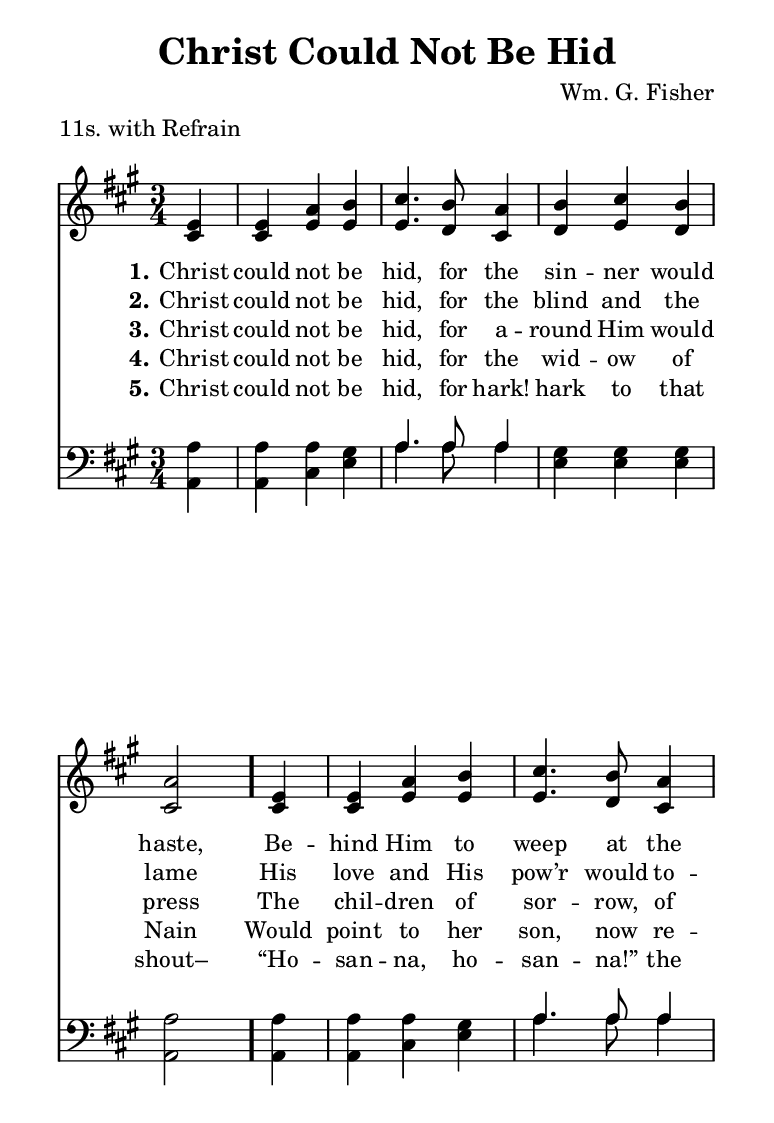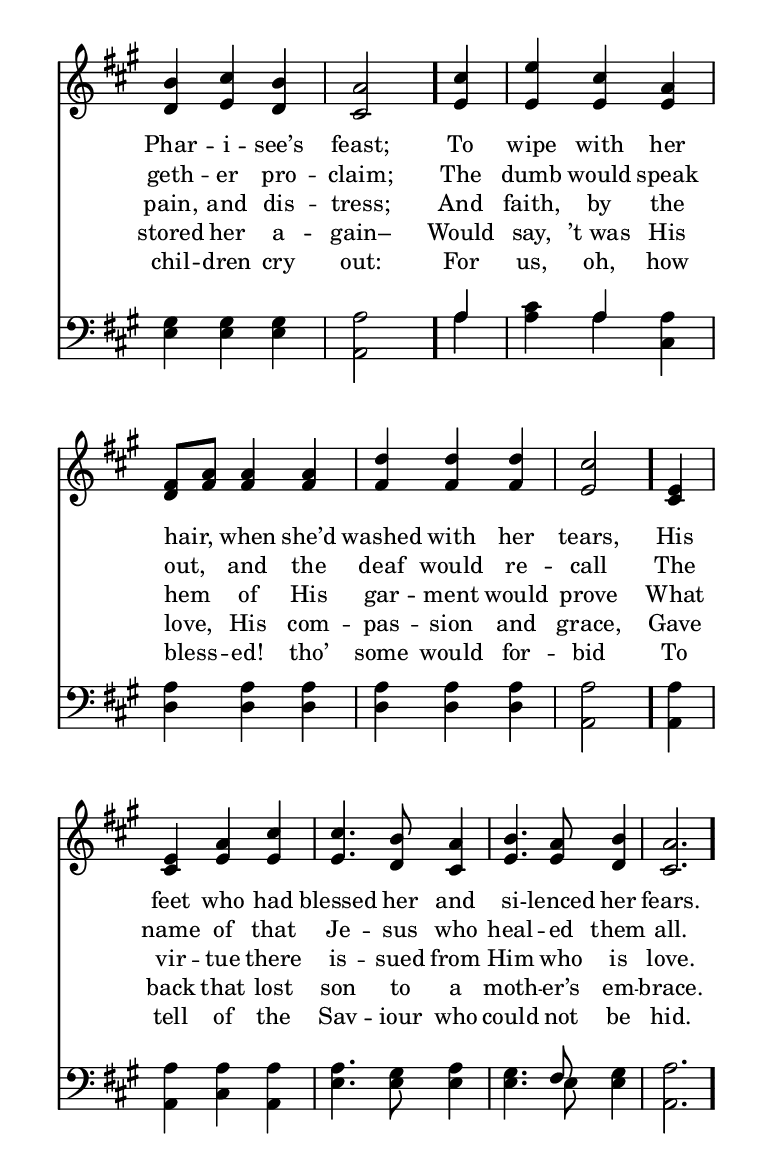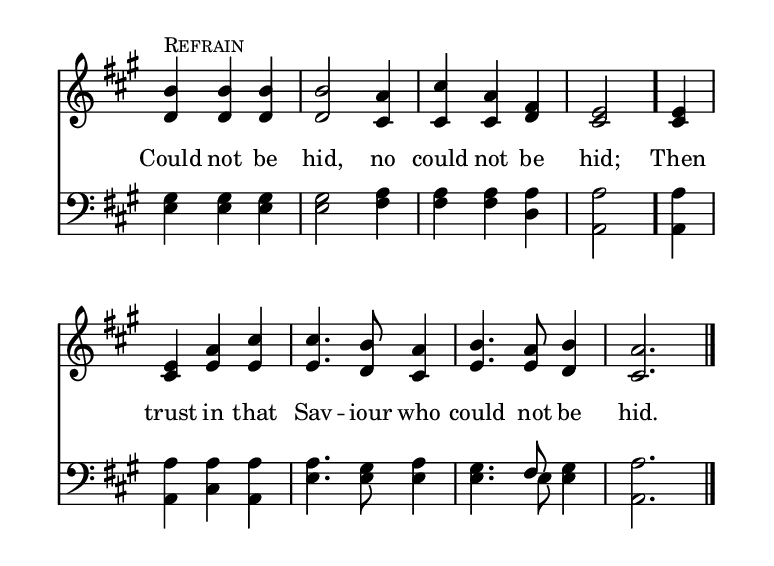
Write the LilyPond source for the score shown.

\include "common/global.ily"
\paper {
  \include "common/paper.ily"
  ragged-last-bottom = ##t
  system-count = #(cond (is-eogsized 5) (#t #f))
  page-count = #(cond (is-eogsized 2) (#t #f))
}

\header{
  %children
  hymnnumber = "297"
  title = "Christ Could Not Be Hid"
  tunename = ""
  meter = "11s. with Refrain"
  poet = ""
  composer = "Wm. G. Fisher"
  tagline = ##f
}

global = {
  \include "common/overrides.ily"
  \override Staff.TimeSignature.style = #'numbered
  \time 3/4
  \override Score.MetronomeMark.transparent = ##t % hide all fermata changes too
  \tempo 4=100
  \key a \major
  \partial 4
  \autoBeamOff
}

notesSoprano = {
\global
\relative c' {

  e4 | e a b | cis4. b8 a4 | b cis b | a2
  e4 | e a b | cis4. b8 a4 | b cis b | a2
  cis4 | e cis a | fis8[ a] a4 a | d d d | cis2
  e,4 | e a cis | cis4. b8 a4 | b4. a8 b4 | a2.

  \eogbreak
  << s^\markup { \small \caps "Refrain" }
  { b4 b b | b2 a4 | cis a fis | e2 } >>
  e4 | e a cis | cis4. b8 a4 | b4. a8 b4 | a2.

  \bar "|."

}
}

notesAlto = {
\global
\relative e' {

  cis4 | cis e e | e4. d8 cis4 | d e d | cis2
  cis4 | cis e e | e4. d8 cis4 | d e d | cis2
  e4 | e e e | d8[ fis] fis4 fis | fis fis fis | e2
  cis4 | cis e e | e4. d8 cis4 | e4. e8 d4 | cis2.

  d4 d d | d2 cis4 | cis cis d | cis2
  cis4 | cis e e | e4. d8 cis4 | e4. e8 d4 | cis2.

}
}

notesTenor = {
\global
\relative a {

  a4 | a a gis | a4. a8 a4 | gis gis gis | a2
  a4 | a a gis | a4. a8 a4 | gis gis gis | a2
  a4 | cis a a | a a a | a a a | a2
  a4 | a a a | a4. gis8 a4 | gis4. fis8 gis4 | a2.

  gis4 gis gis | gis2 a4 | a a a | a2
  a4 | a a a | a4. gis8 a4 | gis4. fis8 gis4 | a2.

}
}

notesBass = {
\global
\relative f, {

  a4 | a cis e | a4. a8 a4 | e e e | a,2
  a4 | a cis e | a4. a8 a4 | e e e | a,2
  a'4 | a a cis, | d d d | d d d | a2
  a4 | a cis a | e'4. e8 e4 | e4. e8 e4 | a,2.

  e'4 e e | e2 fis4 | fis fis d | a2
  a4 | a cis a | e'4. e8 e4 | e4. e8 e4 | a,2.

}
}

Refrain = \lyricmode {

Could not be hid, no could not be hid; \bar "."
Then trust in that Sav -- iour who could not be hid. \bar "."

}

wordsA = \lyricmode {
\set stanza = "1."

Christ could not be hid, for the sin -- ner would haste, \bar "."
Be -- hind Him to weep at the Phar -- i -- see’s feast; \bar "."
To wipe with her hair, when she’d washed with her tears, \bar "."
His feet who had blessed her and si -- lenced her fears. \bar "."

}

wordsB = \lyricmode {
\set stanza = "2."

Christ could not be hid, for the blind and the lame
His love and His pow’r would to -- geth -- er pro -- claim;
The dumb would speak out, and the deaf would re -- call
The name of that Je -- sus who heal -- ed them all.

}

wordsC = \lyricmode {
\set stanza = "3."

Christ could not be hid, for a -- round Him would press
The chil -- dren of sor -- row, of pain, and dis -- tress;
And faith, by the hem of His gar -- ment would prove
What vir -- tue there is -- sued from Him who is love.

\Refrain

}

wordsD = \lyricmode {
\set stanza = "4."

Christ could not be hid, for the wid -- ow of Nain
Would point to her son, now re -- stored her a -- gain–
Would say, ’t_was His love, His com -- pas -- sion and grace,
Gave back that lost son to a moth -- er’s em -- brace.

}

wordsE = \lyricmode {
\set stanza = "5."

Christ could not be hid, for hark! hark to that shout–
“Ho -- san -- na, ho -- san -- na!” the chil -- dren cry out:
For us, oh, how bless -- ed! tho’ some would for -- bid
To tell of the Sav -- iour who could not be hid.

}

\score {
  \context ChoirStaff <<
    \context Staff = upper <<
      \set Staff.autoBeaming = ##f
      \set ChoirStaff.systemStartDelimiter = #'SystemStartBar
      \set ChoirStaff.printPartCombineTexts = ##f
      \partcombine #'(2 . 9) \notesSoprano \notesAlto
      \context NullVoice = sopranos { \voiceOne << \notesSoprano >> }
      \context NullVoice = altos { \voiceTwo << \notesAlto >> }
      \context Lyrics = one   \lyricsto sopranos \wordsA
      \context Lyrics = two   \lyricsto sopranos \wordsB
      \context Lyrics = three \lyricsto sopranos \wordsC
      \context Lyrics = four  \lyricsto sopranos \wordsD
      \context Lyrics = five  \lyricsto sopranos \wordsE
    >>
    \context Staff = men <<
      \set Staff.autoBeaming = ##f
      \clef bass
      \set ChoirStaff.printPartCombineTexts = ##f
      \partcombine #'(2 . 9) \notesTenor \notesBass
      \context NullVoice = tenors { \voiceOne << \notesTenor >> }
      \context NullVoice = basses { \voiceTwo << \notesBass >> }
    >>
  >>
  \layout {
    \include "common/layout.ily"
  }
  \midi{
    \include "common/midi.ily"
  }
}

\version "2.19.49"  % necessary for upgrading to future LilyPond versions.

% vi:set et ts=2 sw=2 ai nocindent syntax=lilypond:
